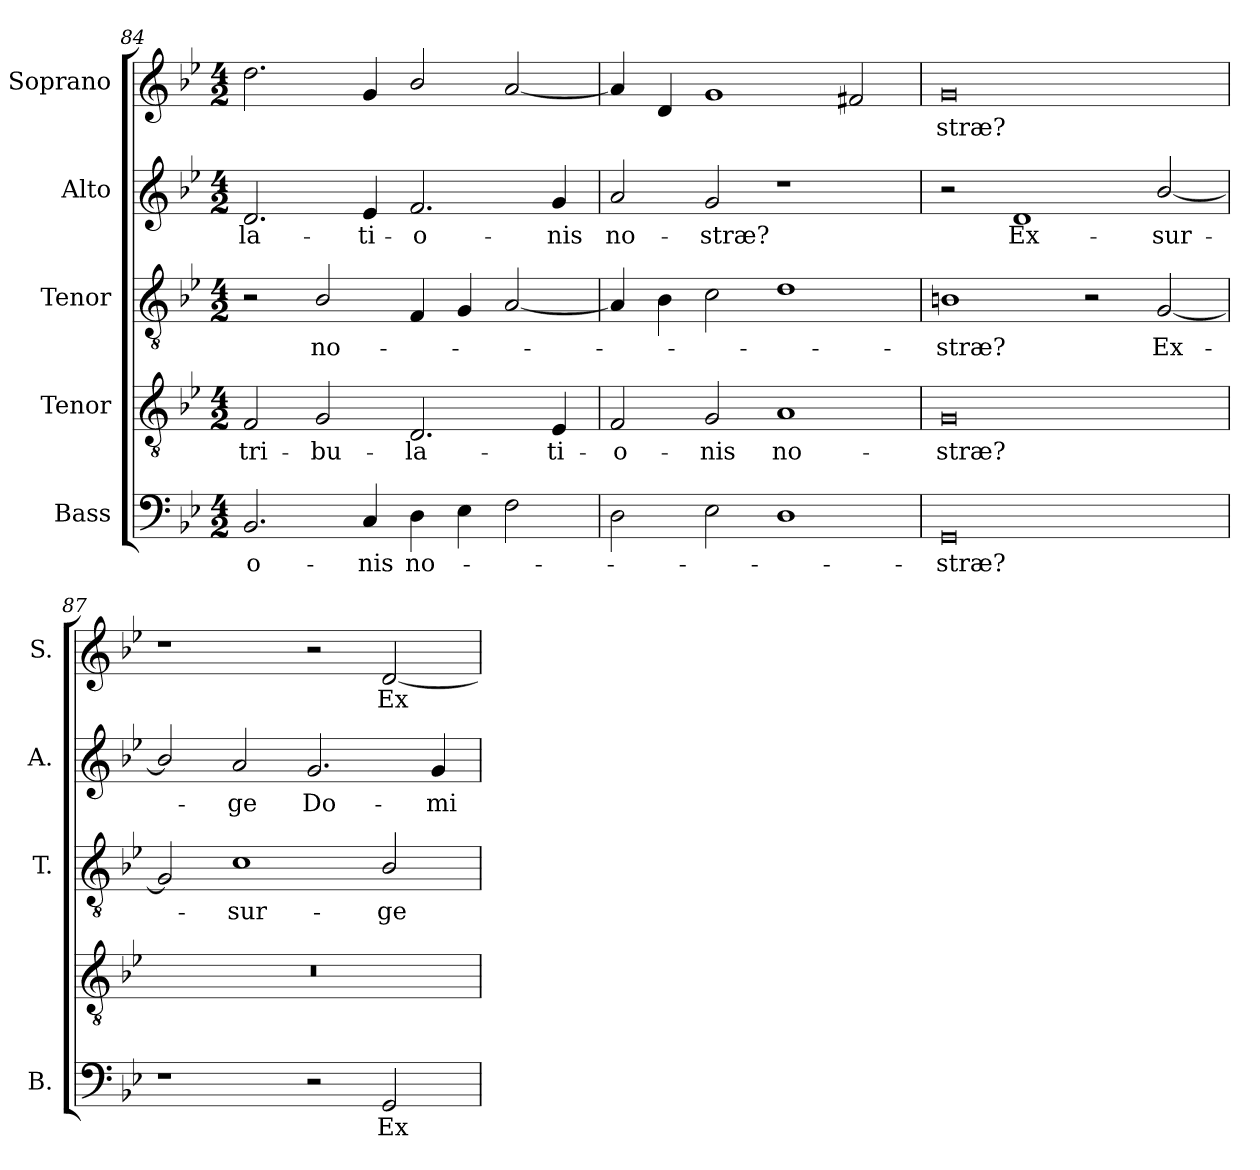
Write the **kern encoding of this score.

**kern	**text	**kern	**text	**kern	**text	**kern	**text	**kern	**text
*part5	*part5	*part4	*part4	*part3	*part3	*part2	*part2	*part1	*part1
*staff5	*staff5	*staff4	*staff4	*staff3	*staff3	*staff2	*staff2	*staff1	*staff1
*I"Bass	*	*I"Tenor	*	*I"Tenor	*	*I"Alto	*	*I"Soprano	*
*I'B.	*	*	*	*I'T.	*	*I'A.	*	*I'S.	*
*clefF4	*	*clefGv2	*	*clefGv2	*	*clefG2	*	*clefG2	*
*	*	*ITrd7c12	*	*ITrd7c12	*	*	*	*	*
*k[b-e-]	*	*k[b-e-]	*	*k[b-e-]	*	*k[b-e-]	*	*k[b-e-]	*
*B-:	*	*B-:	*	*B-:	*	*B-:	*	*B-:	*
*M4/2	*	*M4/2	*	*M4/2	*	*M4/2	*	*M4/2	*
=84	=84	=84	=84	=84	=84	=84	=84	=84	=84
!	!LO:LY:b:color=#000000	!	!	!	!	!	!	!	!
!	!	!	!LO:LY:b:color=#000000	!	!	!	!	!	!
!	!	!	!	!	!	!	!LO:LY:b:color=#000000	!	!
2.BB-i/	-o-	2FFi/	tri-	2r	.	2.di/	-la-	2.ddi\	.
!	!	!	!LO:LY:b:color=#000000	!	!	!	!	!	!
!	!	!	!	!	!LO:LY:b:color=#000000	!	!	!	!
.	.	2GGi/	-bu-	2BB-i/	no-	.	.	.	.
!	!LO:LY:b:color=#000000	!	!	!	!	!	!	!	!
!	!	!	!	!	!	!	!LO:LY:b:color=#000000	!	!
4Ci/	-nis	.	.	.	.	4e-i/	-ti-	4gi/	.
!	!LO:LY:b:color=#000000	!	!	!	!	!	!	!	!
!	!	!	!LO:LY:b:color=#000000	!	!	!	!	!	!
!	!	!	!	!	!	!	!LO:LY:b:color=#000000	!	!
4Di\	no-	2.DDi/	-la-	4FFi/	.	2.fi/	-o-	2b-i/	.
4E-i\	.	.	.	4GGi/	.	.	.	.	.
2Fi\	.	.	.	[2AAi/	.	.	.	[2ai/	.
!	!	!	!LO:LY:b:color=#000000	!	!	!	!	!	!
!	!	!	!	!	!	!	!LO:LY:b:color=#000000	!	!
.	.	4EE-i/	-ti-	.	.	4gi/	-nis	.	.
!!LO:PB:g=z
=85	=85	=85	=85	=85	=85	=85	=85	=85	=85
!	!	!	!LO:LY:b:color=#000000	!	!	!	!	!	!
!	!	!	!	!	!	!	!LO:LY:b:color=#000000	!	!
2Di\	.	2FFi/	-o-	4AAi/]	.	2ai/	no-	4ai/]	.
.	.	.	.	4BB-i\	.	.	.	4di/	.
!	!	!	!LO:LY:b:color=#000000	!	!	!	!	!	!
!	!	!	!	!	!	!	!LO:LY:b:color=#000000	!	!
2E-i\	.	2GGi/	-nis	2Ci\	.	2gi/	-stræ?	1gi	.
!	!	!	!LO:LY:b:color=#000000	!	!	!	!	!	!
1Di	.	1AAi	no-	1Di	.	1r	.	.	.
.	.	.	.	.	.	.	.	2f#Xi/	.
=86	=86	=86	=86	=86	=86	=86	=86	=86	=86
!	!LO:LY:b:color=#000000	!	!	!	!	!	!	!	!
!	!	!	!LO:LY:b:color=#000000	!	!	!	!	!	!
!	!	!	!	!	!LO:LY:b:color=#000000	!	!	!	!
!	!	!	!	!	!	!	!	!	!LO:LY:b:color=#000000
0GGi	-stræ?	0GGi	-stræ?	1BBni	-stræ?	2r	.	0gi	-stræ?
!	!	!	!	!	!	!	!LO:LY:b:color=#000000	!	!
.	.	.	.	.	.	1di	Ex-	.	.
.	.	.	.	2r	.	.	.	.	.
!	!	!	!	!	!LO:LY:b:color=#000000	!	!	!	!
!	!	!	!	!	!	!	!LO:LY:b:color=#000000	!	!
.	.	.	.	[2GGi/	Ex-	[2b-i/	-sur-	.	.
=87	=87	=87	=87	=87	=87	=87	=87	=87	=87
!	!	!LO:N:vis=1	!	!	!	!	!	!	!
1r	.	0r	.	2GGi/]	.	2b-i/]	.	1r	.
!	!	!	!	!	!LO:LY:b:color=#000000	!	!	!	!
!	!	!	!	!	!	!	!LO:LY:b:color=#000000	!	!
.	.	.	.	1Ci	-sur-	2ai/	-ge	.	.
!	!	!	!	!	!	!	!LO:LY:b:color=#000000	!	!
2r	.	.	.	.	.	2.gi/	Do-	2r	.
!	!LO:LY:b:color=#000000	!	!	!	!	!	!	!	!
!	!	!	!	!	!LO:LY:b:color=#000000	!	!	!	!
!	!	!	!	!	!	!	!	!	!LO:LY:b:color=#000000
2GGi/	Ex-	.	.	2BB-i/	-ge	.	.	[2di/	Ex-
!	!	!	!	!	!	!	!LO:LY:b:color=#000000	!	!
.	.	.	.	.	.	4gi/	-mi-	.	.
=	=	=	=	=	=	=	=	=	=
*-	*-	*-	*-	*-	*-	*-	*-	*-	*-
